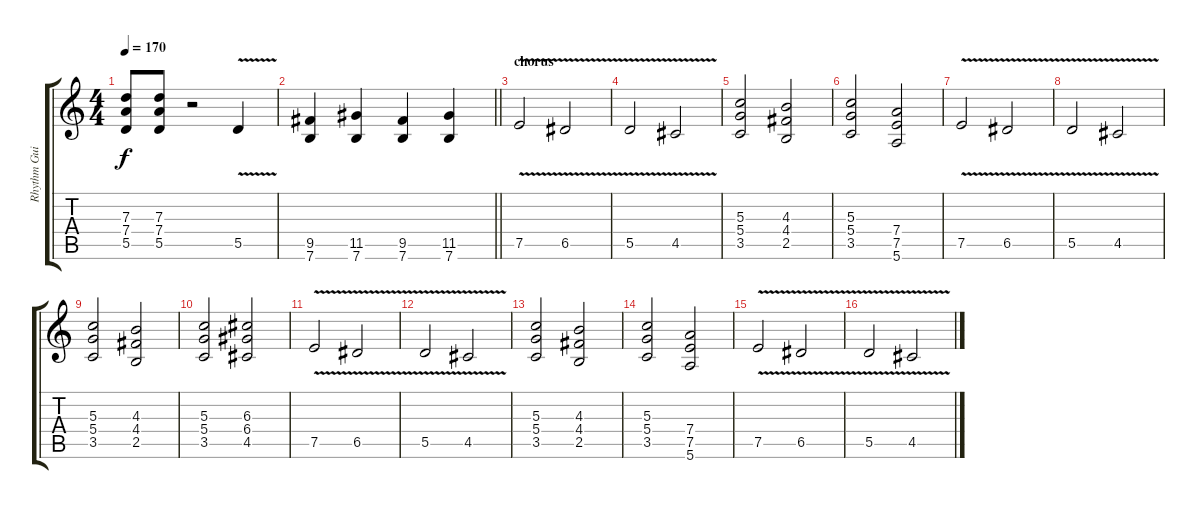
\track ("Rhythm Guitar" "Rhythm Gui") {instrument distortionguitar}
\staff {score tabs}
\tuning (E4 B3 G3 D3 A2 E2) {hide}
\ts (4 4)
\tempo 170
\clef g2
\ks c
(7.3 7.4 5.5).8{dy f} (7.3 7.4 5.5).8 r.2 5.5{v}.4 |
\barLineRight lightlight
(9.5 7.6).4 (11.5 7.6).4 (9.5 7.6).4 (11.5 7.6).4 |
\section ("" "chorus")
7.5{v}.2 6.5{v}.2 |
5.5{v}.2 4.5{v}.2 |
(5.3 5.4 3.5).2 (4.3 4.4 2.5).2 |
(5.3 5.4 3.5).2 (7.4 7.5 5.6).2 |
7.5{v}.2 6.5{v}.2 |
5.5{v}.2 4.5{v}.2 |
(5.3 5.4 3.5).2 (4.3 4.4 2.5).2 |
(5.3 5.4 3.5).2 (6.3 6.4 4.5).2 |
7.5{v}.2 6.5{v}.2 |
5.5{v}.2 4.5{v}.2 |
(5.3 5.4 3.5).2 (4.3 4.4 2.5).2 |
(5.3 5.4 3.5).2 (7.4 7.5 5.6).2 |
7.5{v}.2 6.5{v}.2 |
5.5{v}.2 4.5{v}.2
